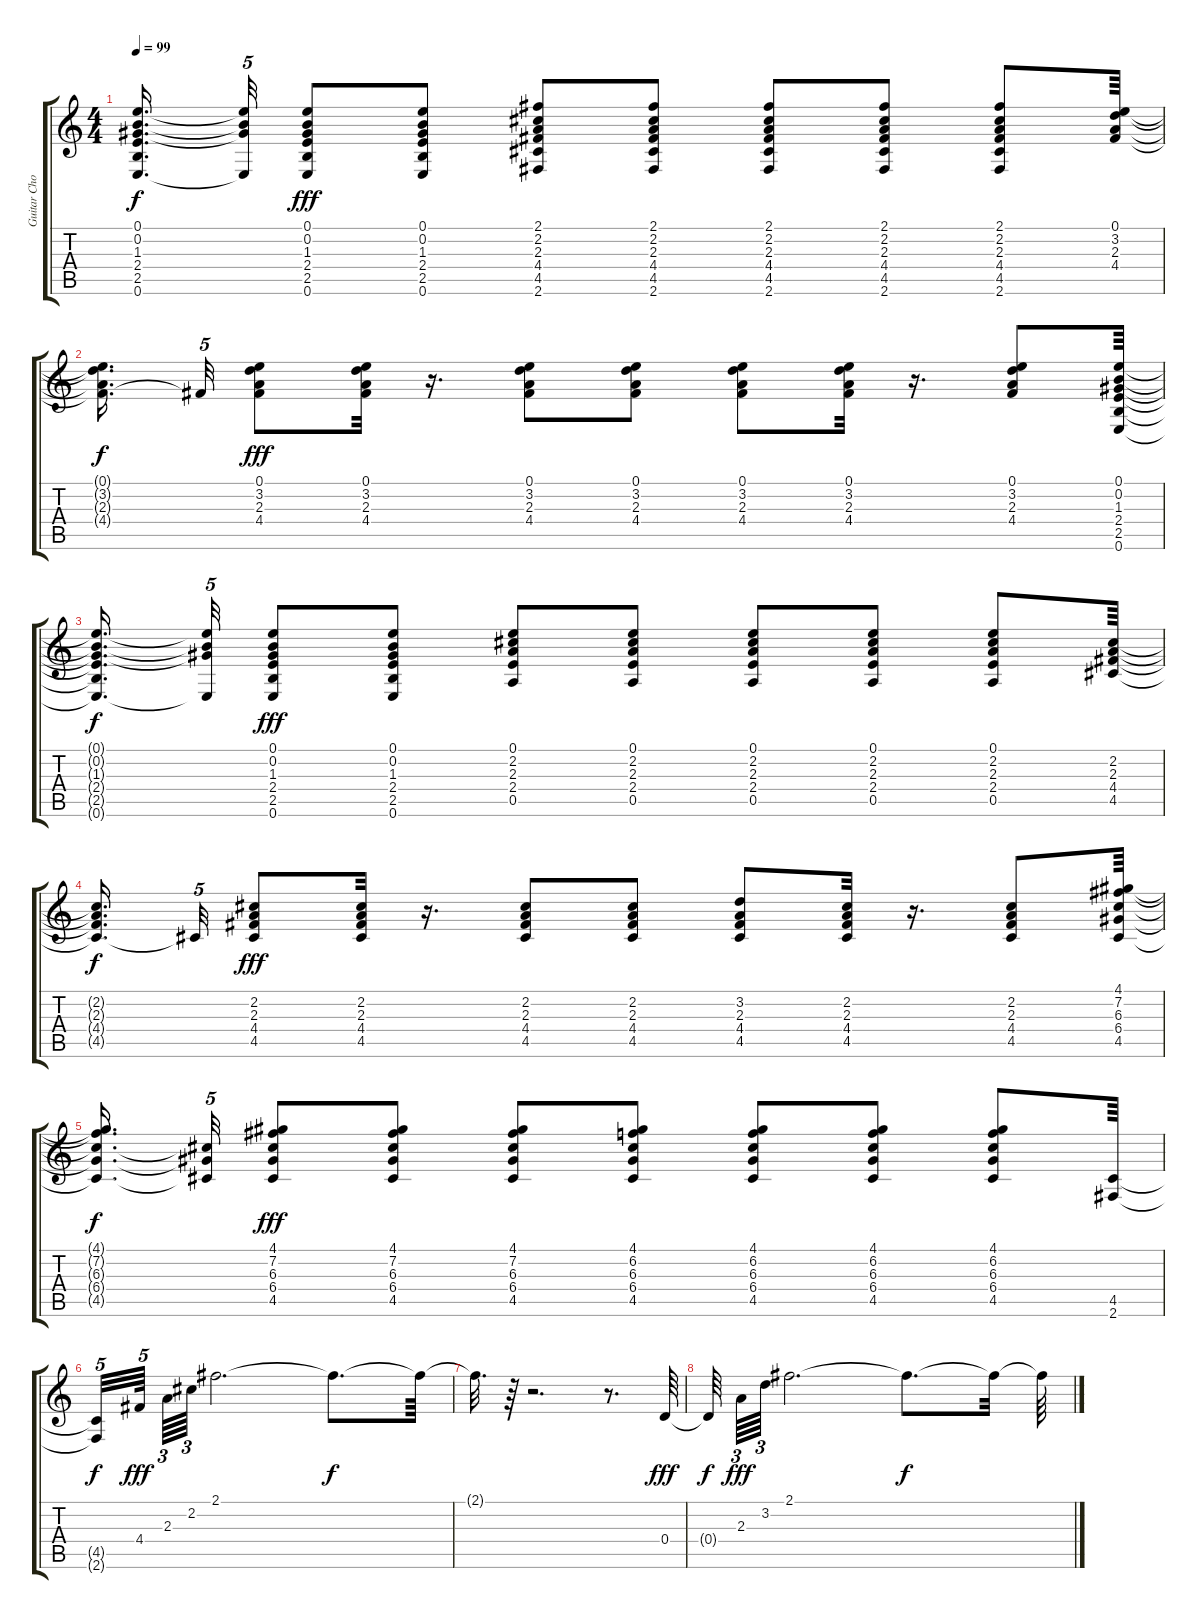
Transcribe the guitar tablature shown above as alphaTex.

\track ("Guitar Chords 1" "Guitar Cho") {instrument acousticguitarsteel}
\staff {score tabs}
\tuning (E4 B3 G3 D3 A2 E2) {hide}
\ts (4 4)
\tempo 99
\clef g2
\ks c
(0.1{t} 0.2{t} 1.3{t} 2.4{t} 2.5{t} 0.6{t}).16{d dy f beam splitsecondary} (0.1{t} 0.2{t} 1.3{t} 0.6{t}).32{tu (5 4)} (0.1 0.2 1.3 2.4 2.5 0.6).8{dy fff} (0.1 0.2 1.3 2.4 2.5 0.6).8 (2.1 2.2 2.3 4.4 4.5 2.6).8 (2.1 2.2 2.3 4.4 4.5 2.6).8 (2.1 2.2 2.3 4.4 4.5 2.6).8 (2.1 2.2 2.3 4.4 4.5 2.6).8 (2.1 2.2 2.3 4.4 4.5 2.6).8 (0.1 3.2 2.3 4.4).64 |
(0.1{t} 3.2{t} 2.3{t} 4.4{t}).16{d dy f beam splitsecondary} 4.4{t}.32{tu (5 4)} (0.1 3.2 2.3 4.4).8{dy fff} (0.1 3.2 2.3 4.4).32 r.16{d} (0.1 3.2 2.3 4.4).8 (0.1 3.2 2.3 4.4).8 (0.1 3.2 2.3 4.4).8 (0.1 3.2 2.3 4.4).32 r.16{d} (0.1 3.2 2.3 4.4).8 (0.1 0.2 1.3 2.4 2.5 0.6).64 |
(0.1{t} 0.2{t} 1.3{t} 2.4{t} 2.5{t} 0.6{t}).16{d dy f beam splitsecondary} (0.1{t} 0.2{t} 1.3{t} 0.6{t}).32{tu (5 4)} (0.1 0.2 1.3 2.4 2.5 0.6).8{dy fff} (0.1 0.2 1.3 2.4 2.5 0.6).8 (0.1 2.2 2.3 2.4 0.5).8 (0.1 2.2 2.3 2.4 0.5).8 (0.1 2.2 2.3 2.4 0.5).8 (0.1 2.2 2.3 2.4 0.5).8 (0.1 2.2 2.3 2.4 0.5).8 (2.2 2.3 4.4 4.5).64 |
(2.2{t} 2.3{t} 4.4{t} 4.5{t}).16{d dy f beam splitsecondary} 4.5{t}.32{tu (5 4)} (2.2 2.3 4.4 4.5).8{dy fff} (2.2 2.3 4.4 4.5).32 r.16{d} (2.2 2.3 4.4 4.5).8 (2.2 2.3 4.4 4.5).8 (3.2 2.3 4.4 4.5).8 (2.2 2.3 4.4 4.5).32 r.16{d} (2.2 2.3 4.4 4.5).8 (4.1 7.2 6.3 6.4 4.5).64 |
(4.1{t} 7.2{t} 6.3{t} 6.4{t} 4.5{t}).16{d dy f beam splitsecondary} (6.3{t} 6.4{t} 4.5{t}).32{tu (5 4)} (4.1 7.2 6.3 6.4 4.5).8{dy fff} (4.1 7.2 6.3 6.4 4.5).8 (4.1 7.2 6.3 6.4 4.5).8 (4.1 6.2 6.3 6.4 4.5).8 (4.1 6.2 6.3 6.4 4.5).8 (4.1 6.2 6.3 6.4 4.5).8 (4.1 6.2 6.3 6.4 4.5).8 (4.5 2.6).64 |
(4.5{t} 2.6{t}).32{tu (5 4) dy f} 4.4.64{tu (5 4) dy fff} 2.3.64{tu (3 2)} 2.2.64{tu (3 2)} 2.1.2{d} 2.1{t}.8{d dy f} 2.1{t}.64 |
2.1{t}.32{d} r.64 r.2{d} r.8{d} 0.4.64{dy fff} |
0.4{t}.64{dy f beam splitsecondary} 2.3.64{tu (3 2) dy fff} 3.2.64{tu (3 2)} 2.1.2{d} 2.1{t}.8{d dy f} 2.1{t}.32 2.1{t}.64
